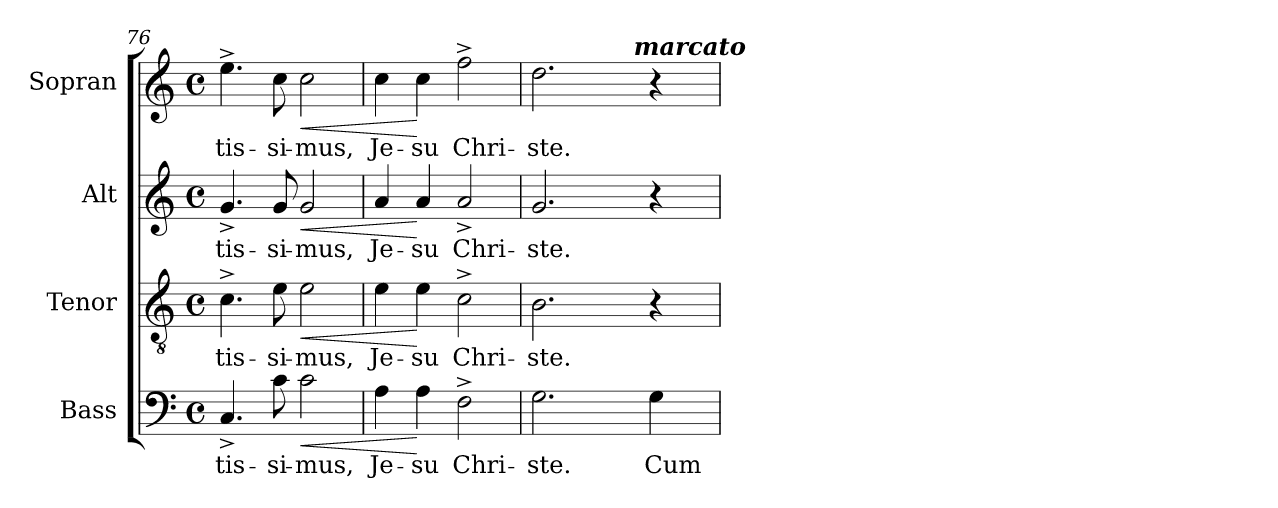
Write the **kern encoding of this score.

**kern	**text	**dynam	**kern	**text	**dynam	**kern	**text	**dynam	**kern	**text	**dynam
*part4	*part4	*part4	*part3	*part3	*part3	*part2	*part2	*part2	*part1	*part1	*part1
*staff4	*staff4	*staff4	*staff3	*staff3	*staff3	*staff2	*staff2	*staff2	*staff1	*staff1	*staff1
*I"Bass	*	*	*I"Tenor	*	*	*I"Alt	*	*	*I"Sopran	*	*
*I'B.	*	*	*I'T.	*	*	*I'A.	*	*	*I'S.	*	*
*clefF4	*	*	*clefGv2	*	*	*clefG2	*	*	*clefG2	*	*
*k[]	*	*	*k[]	*	*	*k[]	*	*	*k[]	*	*
*C:	*	*	*C:	*	*	*C:	*	*	*C:	*	*
*M4/4	*	*	*M4/4	*	*	*M4/4	*	*	*M4/4	*	*
*met(c)	*	*	*met(c)	*	*	*met(c)	*	*	*met(c)	*	*
=76	=76	=76	=76	=76	=76	=76	=76	=76	=76	=76	=76
!	!LO:LY:b	!	!	!LO:LY:b	!	!	!LO:LY:b	!	!	!LO:LY:b	!
4.C^</	-tis-	.	4.c^>\	-tis-	.	4.g^</	-tis-	.	4.ee^>\	-tis-	.
!	!LO:LY:b	!	!	!LO:LY:b	!	!	!LO:LY:b	!	!	!LO:LY:b	!
8c\	-si-	.	8e\	-si-	.	8g/	-si-	.	8cc\	-si-	.
!	!LO:LY:b	!LO:HP:b	!	!LO:LY:b	!LO:HP:b	!	!LO:LY:b	!LO:HP:b	!	!LO:LY:b	!LO:HP:b
2c\	-mus,	<	2e\	-mus,	<	2g/	-mus,	<	2cc\	-mus,	<
=77	=77	=77	=77	=77	=77	=77	=77	=77	=77	=77	=77
!	!LO:LY:b	!	!	!LO:LY:b	!	!	!LO:LY:b	!	!	!LO:LY:b	!
4A\	Je-	.	4e\	Je-	.	4a/	Je-	.	4cc\	Je-	.
!	!LO:LY:b	!	!	!LO:LY:b	!	!	!LO:LY:b	!	!	!LO:LY:b	!
4A\	-su	[	4e\	-su	[	4a/	-su	[	4cc\	-su	[
!	!LO:LY:b	!	!	!LO:LY:b	!	!	!LO:LY:b	!	!	!LO:LY:b	!
2F^>\	Chri-	.	2c^>\	Chri-	.	2a^</	Chri-	.	2ff^>\	Chri-	.
=78	=78	=78	=78	=78	=78	=78	=78	=78	=78	=78	=78
!	!LO:LY:b	!	!	!LO:LY:b	!	!	!LO:LY:b	!	!	!LO:LY:b	!
*	*	*	*	*	*	*	*	*	*^	*	*
2.G\	-ste.	.	2.B\	-ste.	.	2.g/	-ste.	.	2.dd\	2ryy	-ste.	.
.	.	.	.	.	.	.	.	.	.	8..ryy	.	.
!	!	!	!	!	!	!	!	!	!	!LO:TX:a:Bi:t=marcato	!	!
.	.	.	.	.	.	.	.	.	.	4ryy	.	.
!	!LO:LY:b	!	!	!	!	!	!	!	!	!	!	!
4G\	Cum	.	4r	.	.	4r	.	.	4r	.	.	.
.	.	.	.	.	.	.	.	.	.	32ryy	.	.
*	*	*	*	*	*	*	*	*	*v	*v	*	*
=	=	=	=	=	=	=	=	=	=	=	=
*-	*-	*-	*-	*-	*-	*-	*-	*-	*-	*-	*-
